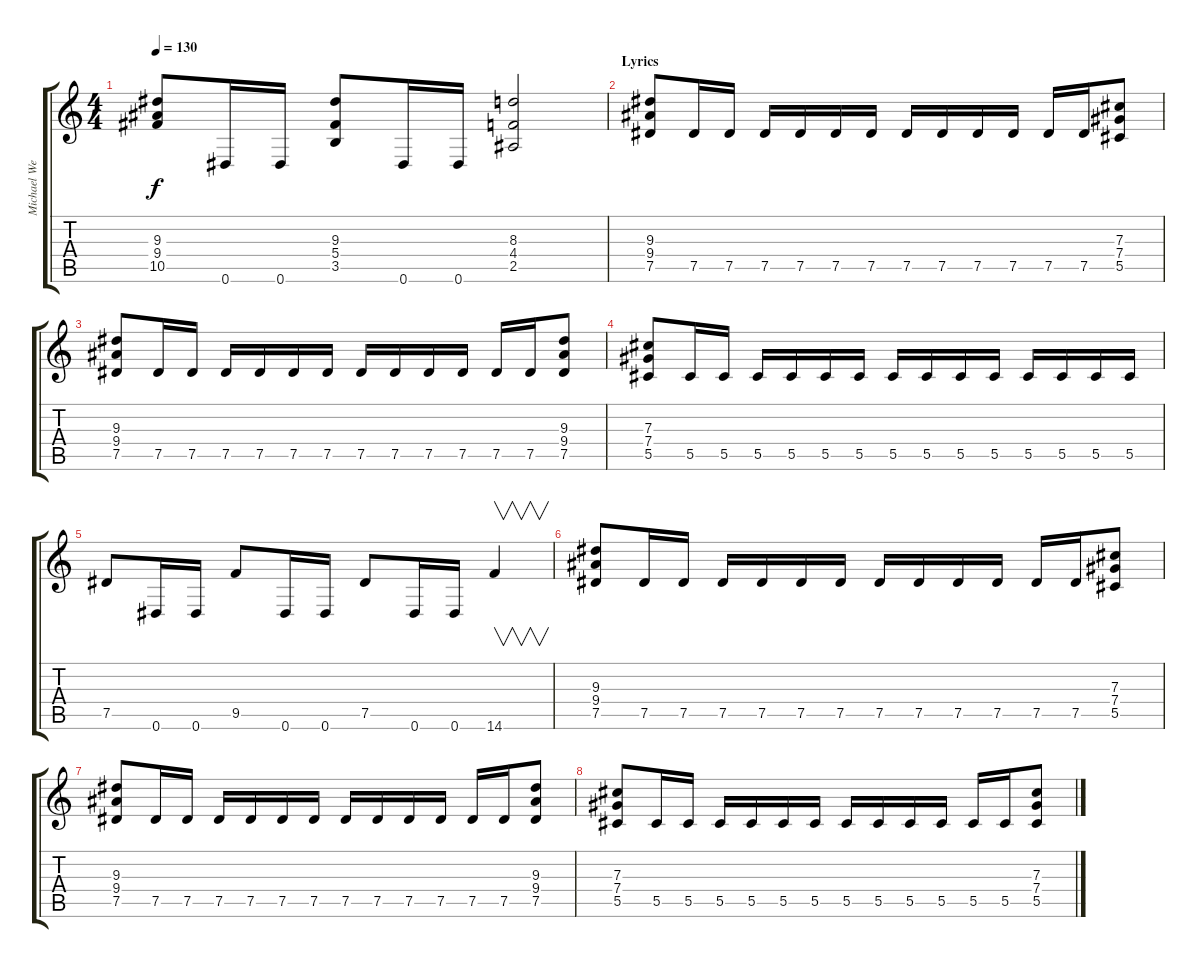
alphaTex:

\track ("Michael Weikath" "Michael We") {instrument distortionguitar}
\staff {score tabs}
\tuning (Eb4 Bb3 Gb3 Db3 Ab2 Eb2) {hide}
\ts (4 4)
\tempo 130
\clef g2
\ks c
(9.3 9.4 10.5).8{dy f} 0.6.16 0.6.16 (9.3 5.4 3.5).8 0.6.16 0.6.16 (8.3 4.4 2.5).2 |
\section ("" "Lyrics")
(9.3 9.4 7.5).8{volume 8} 7.5.16 7.5.16 7.5.16 7.5.16 7.5.16 7.5.16 7.5.16 7.5.16 7.5.16 7.5.16 7.5.16 7.5.16 (7.3 7.4 5.5).8 |
(9.3 9.4 7.5).8 7.5.16 7.5.16 7.5.16 7.5.16 7.5.16 7.5.16 7.5.16 7.5.16 7.5.16 7.5.16 7.5.16 7.5.16 (9.3 9.4 7.5).8 |
(7.3 7.4 5.5).8 5.5.16 5.5.16 5.5.16 5.5.16 5.5.16 5.5.16 5.5.16 5.5.16 5.5.16 5.5.16 5.5.16 5.5.16 5.5.16 5.5.16 |
7.5.8 0.6.16 0.6.16 9.5.8 0.6.16 0.6.16 7.5.8 0.6.16 0.6.16 14.6.4{v instrument guitarharmonics} |
(9.3 9.4 7.5).8{instrument distortionguitar} 7.5.16 7.5.16 7.5.16 7.5.16 7.5.16 7.5.16 7.5.16 7.5.16 7.5.16 7.5.16 7.5.16 7.5.16 (7.3 7.4 5.5).8 |
(9.3 9.4 7.5).8 7.5.16 7.5.16 7.5.16 7.5.16 7.5.16 7.5.16 7.5.16 7.5.16 7.5.16 7.5.16 7.5.16 7.5.16 (9.3 9.4 7.5).8 |
(7.3 7.4 5.5).8 5.5.16 5.5.16 5.5.16 5.5.16 5.5.16 5.5.16 5.5.16 5.5.16 5.5.16 5.5.16 5.5.16 5.5.16 (7.3 7.4 5.5).8
